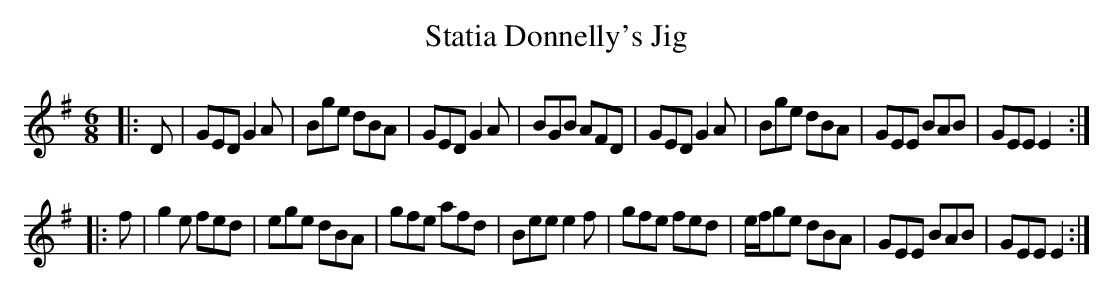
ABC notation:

X:1
T:Statia Donnelly's Jig
M:6/8
L:1/8
K:G
|:D|GED G2 A|Bge dBA|GED G2 A|BGB AFD|\
GED G2 A|Bge dBA|GEE BAB|GEE E2 :|
|:f|g2 e fed|ege dBA|gfe afd|Bee e2 f|\
gfe fed|e/f/ge dBA|GEE BAB| GEE E2 :|
